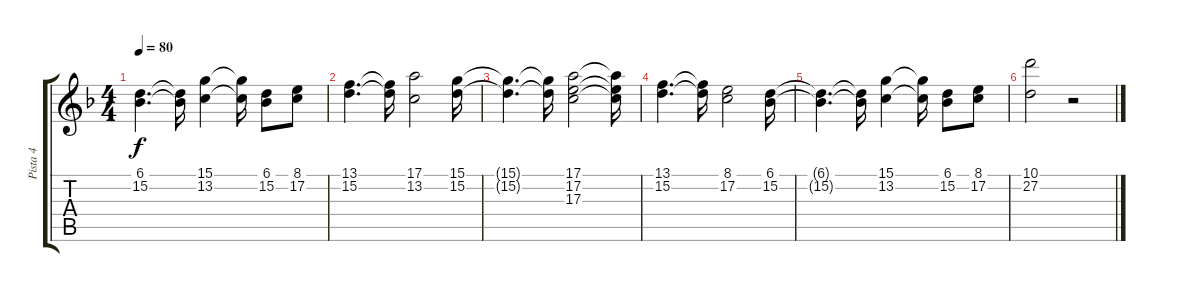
\track ("Pista 4" "Pista 4") {instrument reversecymbal}
\staff {score tabs}
\tuning (E4 B3 G3 D3 A2 E2) {hide}
\ts (4 4)
\tempo 80
\clef g2
\ks f
(6.1{t} 15.2{t}).4{d dy f} (6.1{t} 15.2{t}).16 (15.1 13.2).4 (15.1{t} 13.2{t}).16 (6.1 15.2).8 (8.1 17.2).8 |
(13.1 15.2).4{d} (13.1{t} 15.2{t}).16 (17.1 13.2).2 (15.1 15.2).16 |
(15.1{t} 15.2{t}).4{d} (15.1{t} 15.2{t}).16 (17.1 17.2 17.3).2 (17.1{t} 17.2{t} 17.3{t}).16 |
(13.1 15.2).4{d} (13.1{t} 15.2{t}).16 (8.1 17.2).2 (6.1 15.2).16 |
(6.1{t} 15.2{t}).4{d} (6.1{t} 15.2{t}).16 (15.1 13.2).4 (15.1{t} 13.2{t}).16 (6.1 15.2).8 (8.1 17.2).8 |
(10.1 27.2).2{balance 8 instrument lead2sawtooth} r.2
